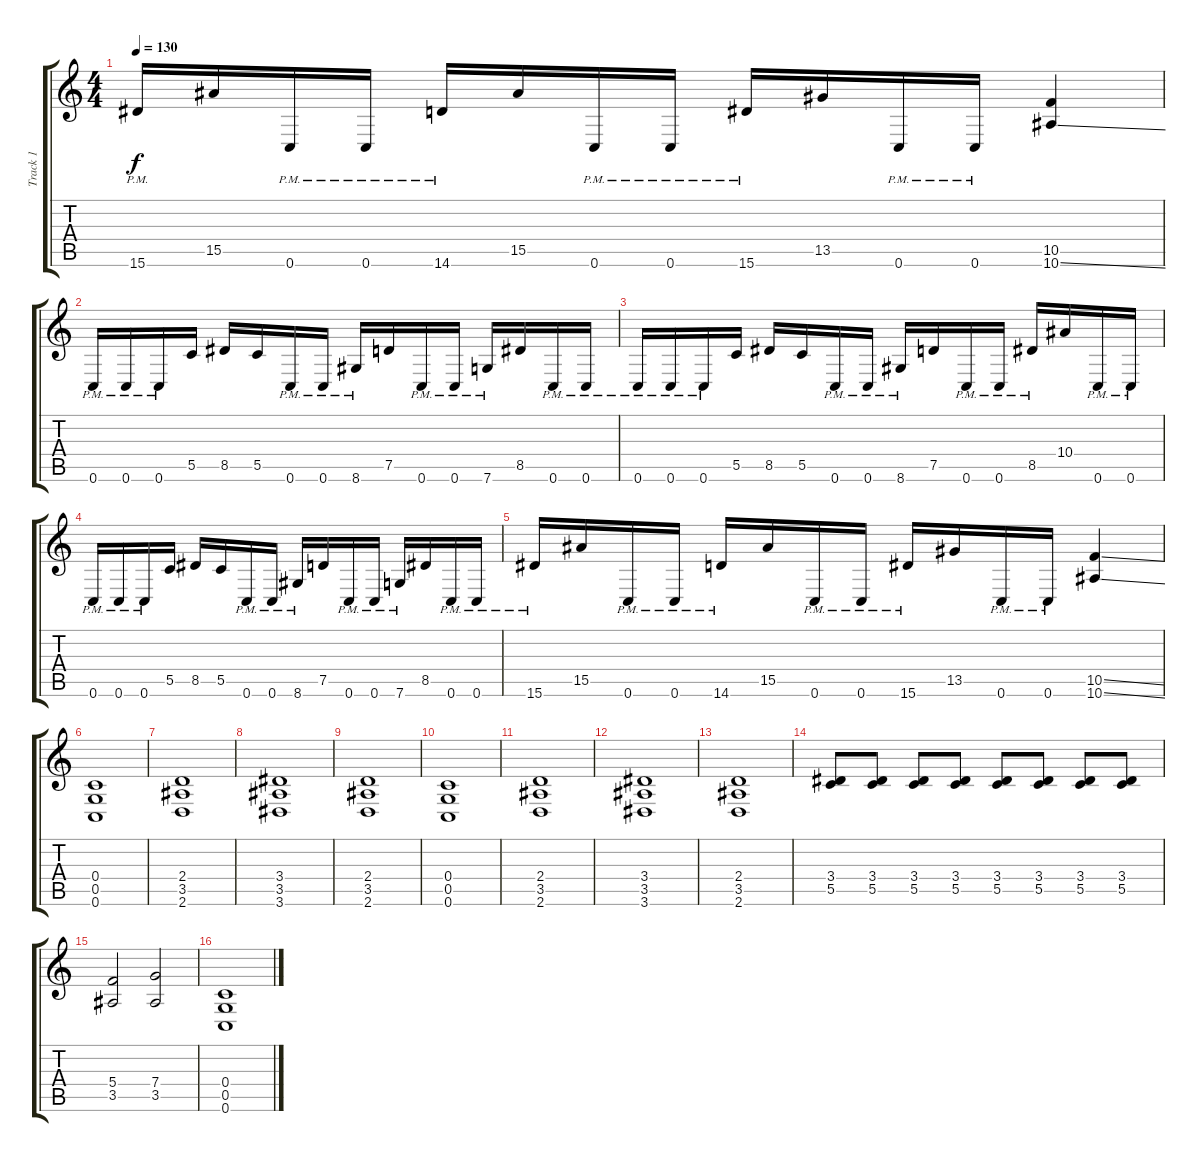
\track ("Track 1" "Track 1") {instrument distortionguitar}
\staff {score tabs}
\tuning (D4 A3 F3 C3 G2 C2) {hide}
\ts (4 4)
\tempo 130
\clef g2
\ks c
15.6{pm}.16{dy f} 15.5.16 0.6{pm}.16 0.6{pm}.16 14.6{pm}.16 15.5.16 0.6{pm}.16 0.6{pm}.16 15.6{pm}.16 13.5.16 0.6{pm}.16 0.6{pm}.16 (10.5 10.6{ss}).4 |
0.6{pm}.16 0.6{pm}.16 0.6{pm}.16 5.5.16 8.5.16 5.5.16 0.6{pm}.16 0.6{pm}.16 8.6{pm}.16 7.5.16 0.6{pm}.16 0.6{pm}.16 7.6{pm}.16 8.5.16 0.6{pm}.16 0.6{pm}.16 |
0.6{pm}.16 0.6{pm}.16 0.6{pm}.16 5.5.16 8.5.16 5.5.16 0.6{pm}.16 0.6{pm}.16 8.6{pm}.16 7.5.16 0.6{pm}.16 0.6{pm}.16 8.5{pm}.16 10.4.16 0.6{pm}.16 0.6{pm}.16 |
0.6{pm}.16 0.6{pm}.16 0.6{pm}.16 5.5.16 8.5.16 5.5.16 0.6{pm}.16 0.6{pm}.16 8.6{pm}.16 7.5.16 0.6{pm}.16 0.6{pm}.16 7.6{pm}.16 8.5.16 0.6{pm}.16 0.6{pm}.16 |
15.6{pm}.16 15.5.16 0.6{pm}.16 0.6{pm}.16 14.6{pm}.16 15.5.16 0.6{pm}.16 0.6{pm}.16 15.6{pm}.16 13.5.16 0.6{pm}.16 0.6{pm}.16 (10.5{ss} 10.6{ss}).4 |
(0.4 0.5 0.6).1 |
(2.4 3.5 2.6).1 |
(3.4 3.5 3.6).1 |
(2.4 3.5 2.6).1 |
(0.4 0.5 0.6).1 |
(2.4 3.5 2.6).1 |
(3.4 3.5 3.6).1 |
(2.4 3.5 2.6).1 |
(3.4 5.5).8 (3.4 5.5).8 (3.4 5.5).8 (3.4 5.5).8 (3.4 5.5).8 (3.4 5.5).8 (3.4 5.5).8 (3.4 5.5).8 |
(5.4 3.5).2 (7.4 3.5).2 |
(0.4 0.5 0.6).1
